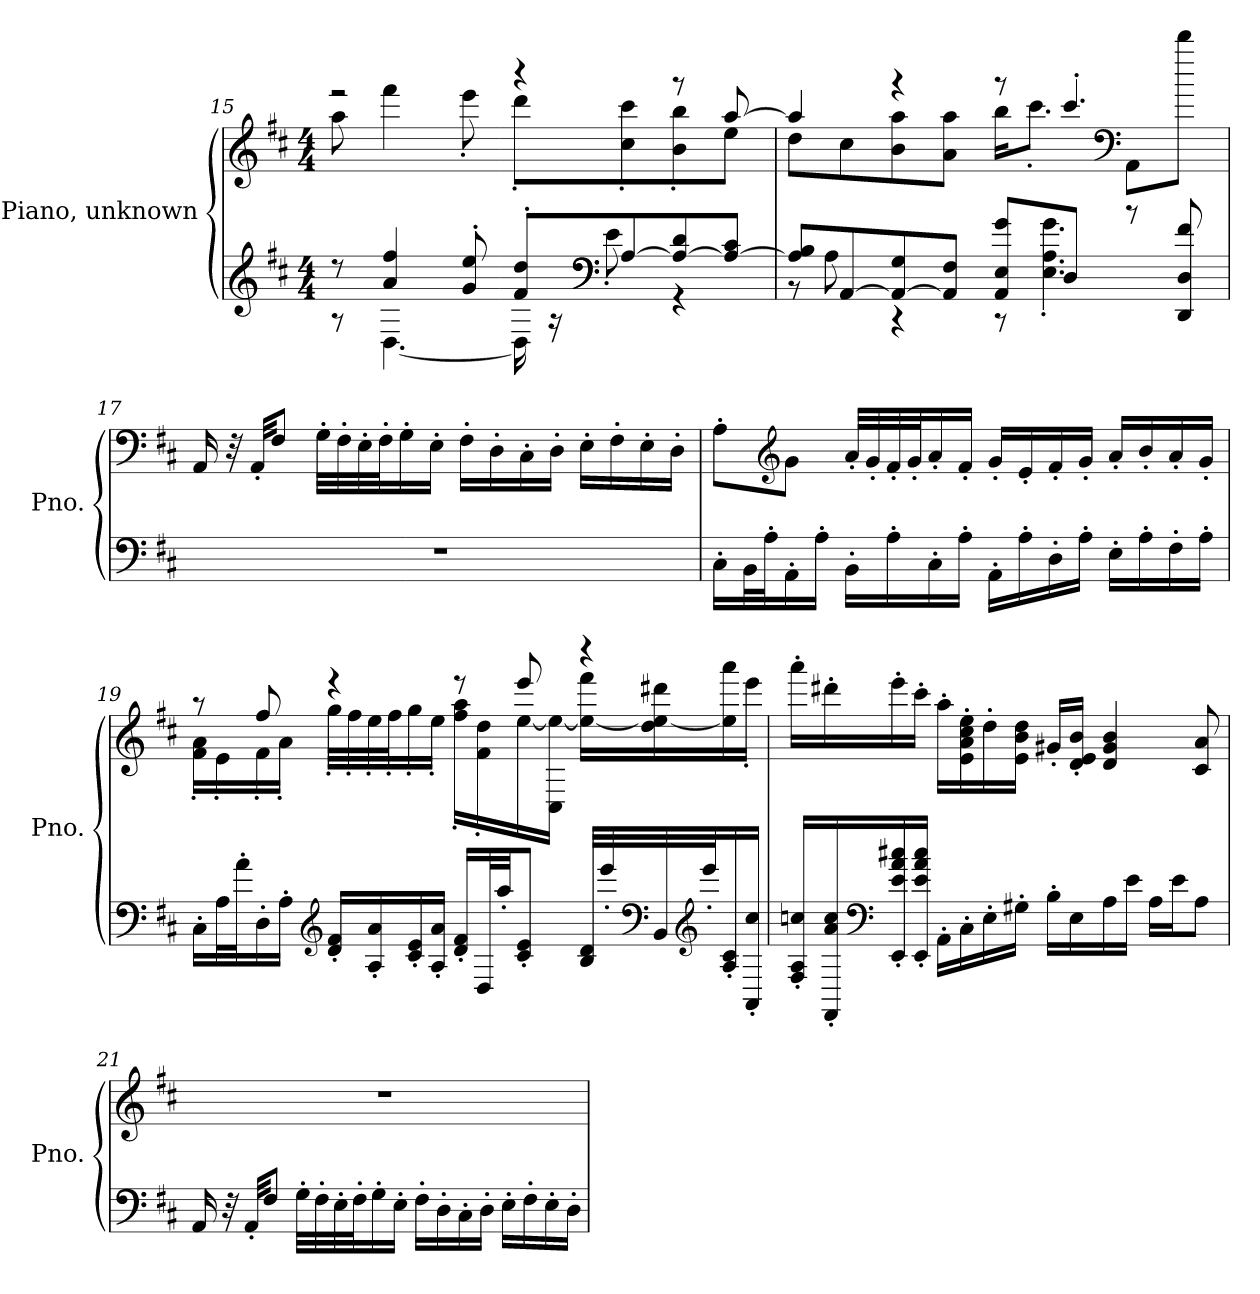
**kern	**kern
*part1	*part1
*staff2	*staff1
*I"Piano, unknown	*
*I'Pno.	*
!!LO:LB:g=z
*clefG2	*clefG2
*k[f#c#]	*k[f#c#]
*M4/4	*M4/4
=15	=15
*^	*^
8r	8r	2r	8aa\
4a/ 4ff#/	[4.D\	.	4fff#\
8g/' 8ee/'	.	.	8eee'\
8f#/' 8dd/'L	16D\]	4r	8ddd'\L
.	16r	.	.
*clefF4	*	*	*
[8A/	8e'\	.	8cc#\' 8ccc#\'
8A/_ 8d/	4r	8r	8b\' 8bb\'
8A/_ 8c#/J	.	[8aa/	8ee\J
=16	=16	=16	=16
8A/] 8B/L	8r	4aa/]	8dd\L
[8AA/	8A\	.	8cc#\
8AA/_ 8G/	4r	4r	8b\ 8aa\
8AA/] 8F#/J	.	.	8a\ 8aa\J
8AA/ 8E/ 8g/L	8r	8r	16bb\KL
.	.	.	8.ccc#'\J
8D/J	4.E\' 4.A\' 4.g\'	4.ccc#'/	.
*	*	*clefF4	*
8r	.	.	8AA\L
8DD/ 8D/ 8f#/	.	.	8ddd\J
*v	*v	*	*
*	*v	*v
!!LO:LB:g=z
=17	=17
1r	16AA/
.	32r
.	32AA'/KKL
.	8F#/J
.	32G'\LLL
.	32F#'\
.	32E'\
.	32F#'\J
.	16G'\
.	16E'\JJ
.	16F#'\LL
.	16D'\
.	16C#'\
.	16D'\JJ
.	16E'\LL
.	16F#'\
.	16E'\
.	16D'\JJ
=18	=18
16C#'\LL	8A'\L
32BB\L	.
32A'\J	.
*	*clefG2
16AA'\	8g\J
16A'\JJ	.
16BB'\LL	32a'/LLL
.	32g'/
16A'\	32f#'/
.	32g'/J
16C#'\	16a'/
16A'\JJ	16f#'/JJ
16AA'\LL	16g'/LL
16A'\	16e'/
16D'\	16f#'/
16A'\JJ	16g'/JJ
16E'\LL	16a'/LL
16A'\	16b'/
16F#'\	16a'/
16A'\JJ	16g'/JJ
!!LO:LB:g=z
=19	=19
*	*^
16C#'\LL	8r	16f#\' 16a\'LL
32A\L	.	16e'\
32a'\J	.	.
16D'\	8ff#/	16f#'\
16A'\JJ	.	16a'\JJ
*clefG2	*	*
16d/' 16f#/'LL	4r	32gg'\LLL
.	.	32ff#'\
16A/' 16a/'	.	32ee'\
.	.	32ff#'\J
16c#/' 16e/'	.	16gg'\
16A/' 16a/'JJ	.	16ee'\JJ
16d/' 16f#/'LL	8r	16ff#\' 16aa\'LL
32D/L	.	16f#\' 16dd\'
32aa'/JJ	.	.
8c#/' 8e/'J	8eee/	[16ee\
.	.	16C#\ 16ee\_JJ
32B/ 32d/LLL	4r	16ee\_ 16fff#\LL
32eee'/	.	.
*clefF4	*	*
32BB/	.	16dd\ 16ee\_ 16ddd#X\
*clefG2	*	*
32eee'/J	.	.
16A/' 16c#/'	.	16ee\] 16aaa\
16AA/' 16cc#/'JJ	.	16eee'\JJ
*	*v	*v
!!LO:LB:g=z
=20	=20
16F#/' 16A/' 16ccn/'LL	16aaa'\LL
16FF#/' 16a/' 16cc/'	16ddd#X'\
*clefF4	*
16EE/' 16e/' 16a/' 16cc#X/'	16eee'\
16EE/' 16e/' 16a/' 16cc#/'JJ	16ccc#'\JJ
16AA'\LL	16aa'\LL
16C#'\	16e\' 16a\' 16cc#\' 16ee\'
16E'\	16dd'\
16G#X'\JJ	16e\ 16b\ 16dd\JJ
16B'\LL	16g#X'/LL
16E\	16d/' 16e/' 16b/'JJ
16A\	4d/ 4g#/ 4b/
16e\JJ	.
16A\LL	.
16e\J	.
8A\J	8c#/ 8a/
=21	=21
16AA/	1r
32r	.
32AA'/KKL	.
8F#/J	.
32G'\LLL	.
32F#'\	.
32E'\	.
32F#'\J	.
16G'\	.
16E'\JJ	.
16F#'\LL	.
16D'\	.
16C#'\	.
16D'\JJ	.
16E'\LL	.
16F#'\	.
16E'\	.
16D'\JJ	.
=	=
*-	*-
